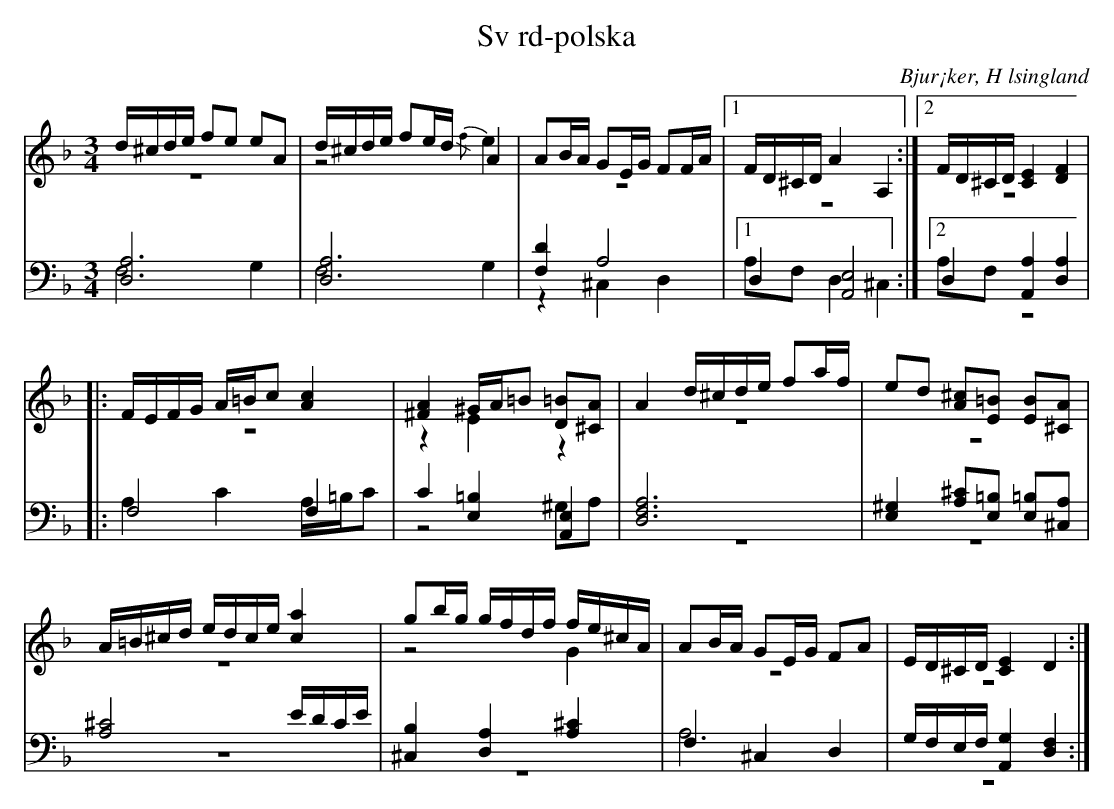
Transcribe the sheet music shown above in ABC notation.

X:1
T: Sv rd-polska
O: Bjur¡ker, H lsingland
M: 3/4
L: 1/8
K: Dm
V:1
V:2 merge
V:3
V:4 merge
V:1
d/^c/d/e/ fe eA|d/^c/d/e/ fe/d/ A2|AB/A/ GE/G/ FF/A/|1 F/D/^C/D/ A2 A,2:|2 F/D/^C/D/ [C2E2] [D2F2]|
|:F/E/F/G/ A/=B/c [A2c2]|[^F2A2] ^G/A/=B [D=B][^CA]|A2 d/^c/d/e/ fa/f/|ed [A^c][E=B] [EB][^CA]|
A/=B/^c/d/ e/d/c/e/ [c2a2]|gb/g/ g/f/d/f/ f/e/^c/A/|AB/A/ GE/G/ FA|E/D/^C/D/ [C2E2] D2:|
V:2
z6|z4 {/f}e2|z6|1 z6:|2 z6|
|:z6|z2 E2 z2|z6|z6|
z6|z4 G2|z6|z6:|
V:3 clef=bass
[D,6A,6]|[D,6A,6]|[F,2D2] A,4|1 D,2 [A,,4E,4]:|2 D,2 [A,,2A,2] [D,2A,2]|
|:F,4 F,2|C2 [E,2=B,2] [A,,2E,2]|[D,6F,6A,6]|[E,2^G,2] [A,^C][E,=B,] [E,=B,][^C,A,]|
[A,4^C4] E/D/C/E/|[^C,2B,2]  [D,2A,2] [A,2^C2]|F,2 ^C,2 D,2|G,/F,/E,/F,/ [A,,2G,2] [D,2F,2]:|
V:4 clef=bass
F,4 G,2|F,4 G,2|z2 ^C,2 D,2|1 A,F, D,2 ^C,2:|2 A,F,  z4|
|:A,2 C2 A,/=B,/C|z4 ^G,A,|z6|z6|
z6|z6|A,6|z6:|
